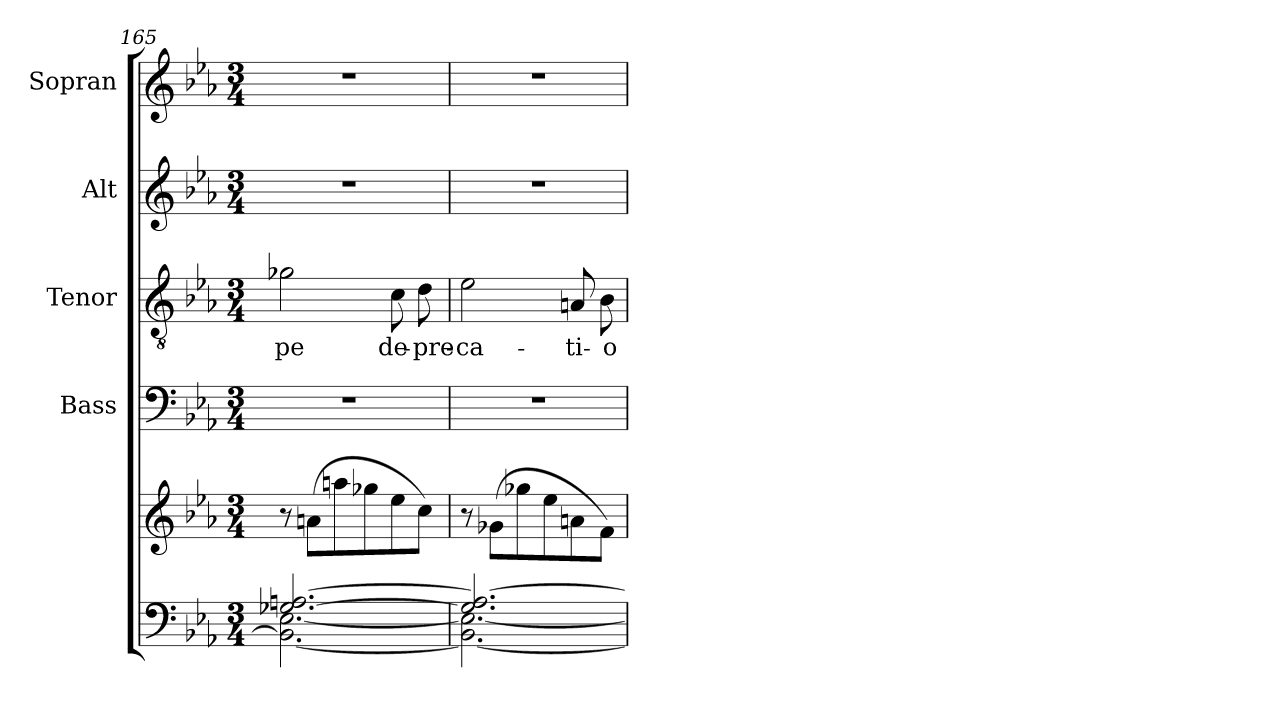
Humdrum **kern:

**kern	**kern	**kern	**kern	**text	**kern	**kern
*part5	*part5	*part4	*part3	*part3	*part2	*part1
*staff6	*staff5	*staff4	*staff3	*staff3	*staff2	*staff1
*	*	*I"Bass	*I"Tenor	*	*I"Alt	*I"Sopran
*	*	*I'B.	*I'T.	*	*I'A.	*I'S.
*clefF4	*clefG2	*clefF4	*clefGv2	*	*clefG2	*clefG2
*k[b-e-a-]	*k[b-e-a-]	*k[b-e-a-]	*k[b-e-a-]	*	*k[b-e-a-]	*k[b-e-a-]
*E-:	*E-:	*E-:	*E-:	*	*E-:	*E-:
*M3/4	*M3/4	*M3/4	*M3/4	*	*M3/4	*M3/4
=165	=165	=165	=165	=165	=165	=165
*^	*	*	*	*	*	*
!	!	!	!	!	!LO:LY:b	!	!
[>2.G-X/ [>2.An/	2.BB-\_ [<2.E-\	8r	2.r	2g-X\	-pe	2.r	2.r
.	.	(>8an\L	.	.	.	.	.
.	.	8aan\	.	.	.	.	.
.	.	8gg-X\	.	.	.	.	.
!	!	!	!	!	!LO:LY:b	!	!
.	.	8ee-\	.	8c\	de-	.	.
!	!	!	!	!	!LO:LY:b	!	!
.	.	8cc\J)	.	8d\	-pre-	.	.
=166	=166	=166	=166	=166	=166	=166	=166
!	!	!	!	!	!LO:LY:b	!	!
2.G-/] 2.A/_	2.BB-\_ 2.E-\_	8r	2.r	2e-\	-ca-	2.r	2.r
.	.	(>8g-X\L	.	.	.	.	.
.	.	8gg-X\	.	.	.	.	.
.	.	8ee-\	.	.	.	.	.
!	!	!	!	!	!LO:LY:b	!	!
.	.	8an\	.	8An/	-ti-	.	.
!	!	!	!	!	!LO:LY:b	!	!
.	.	8f\J)	.	8B-\	-o-	.	.
*v	*v	*	*	*	*	*	*
=	=	=	=	=	=	=
*-	*-	*-	*-	*-	*-	*-
